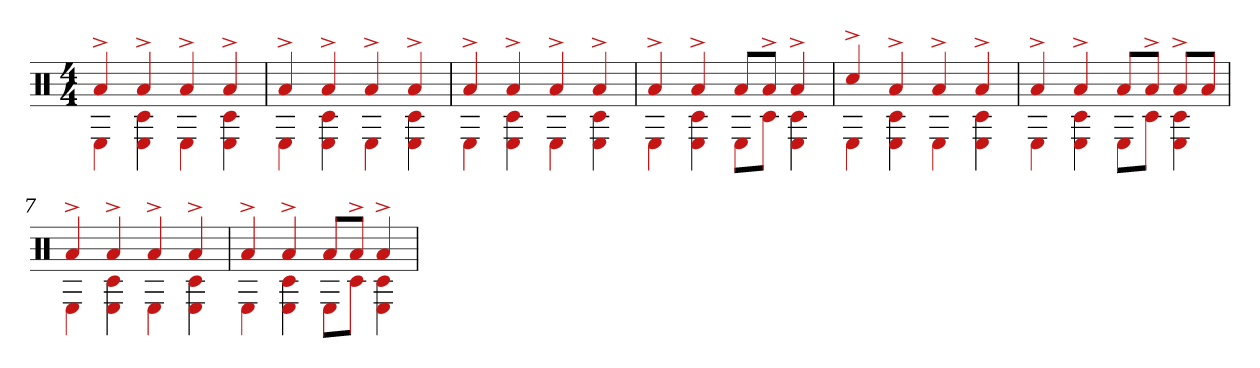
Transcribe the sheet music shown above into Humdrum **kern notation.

**kern
*part1
*staff1
*clefX
*k[]
*M4/4
=1
*^
4a^	4E
4a^	4E 4c#
4a^	4E
4a^	4E 4c#
=2	=2
4a^	4E
4a^	4E 4c#
4a^	4E
4a^	4E 4c#
=3	=3
4a^	4E
4a^	4E 4c#
4a^	4E
4a^	4E 4c#
=4	=4
4a^	4E
4a^	4E 4c#
8aL	8EL
8a^J	8c#J
4a^	4E 4c#
=5	=5
4cc#^	4E
4a^	4E 4c#
4a^	4E
4a^	4E 4c#
=6	=6
4a^	4E
4a^	4E 4c#
8aL	8EL
8a^J	8c#J
8a^L	4E 4c#
8aJ	.
=7	=7
4a^	4E
4a^	4E 4c#
4a^	4E
4a^	4E 4c#
=8	=8
4a^	4E
4a^	4E 4c#
8aL	8EL
8a^J	8c#J
4a^	4E 4c#
*v	*v
=
*-
